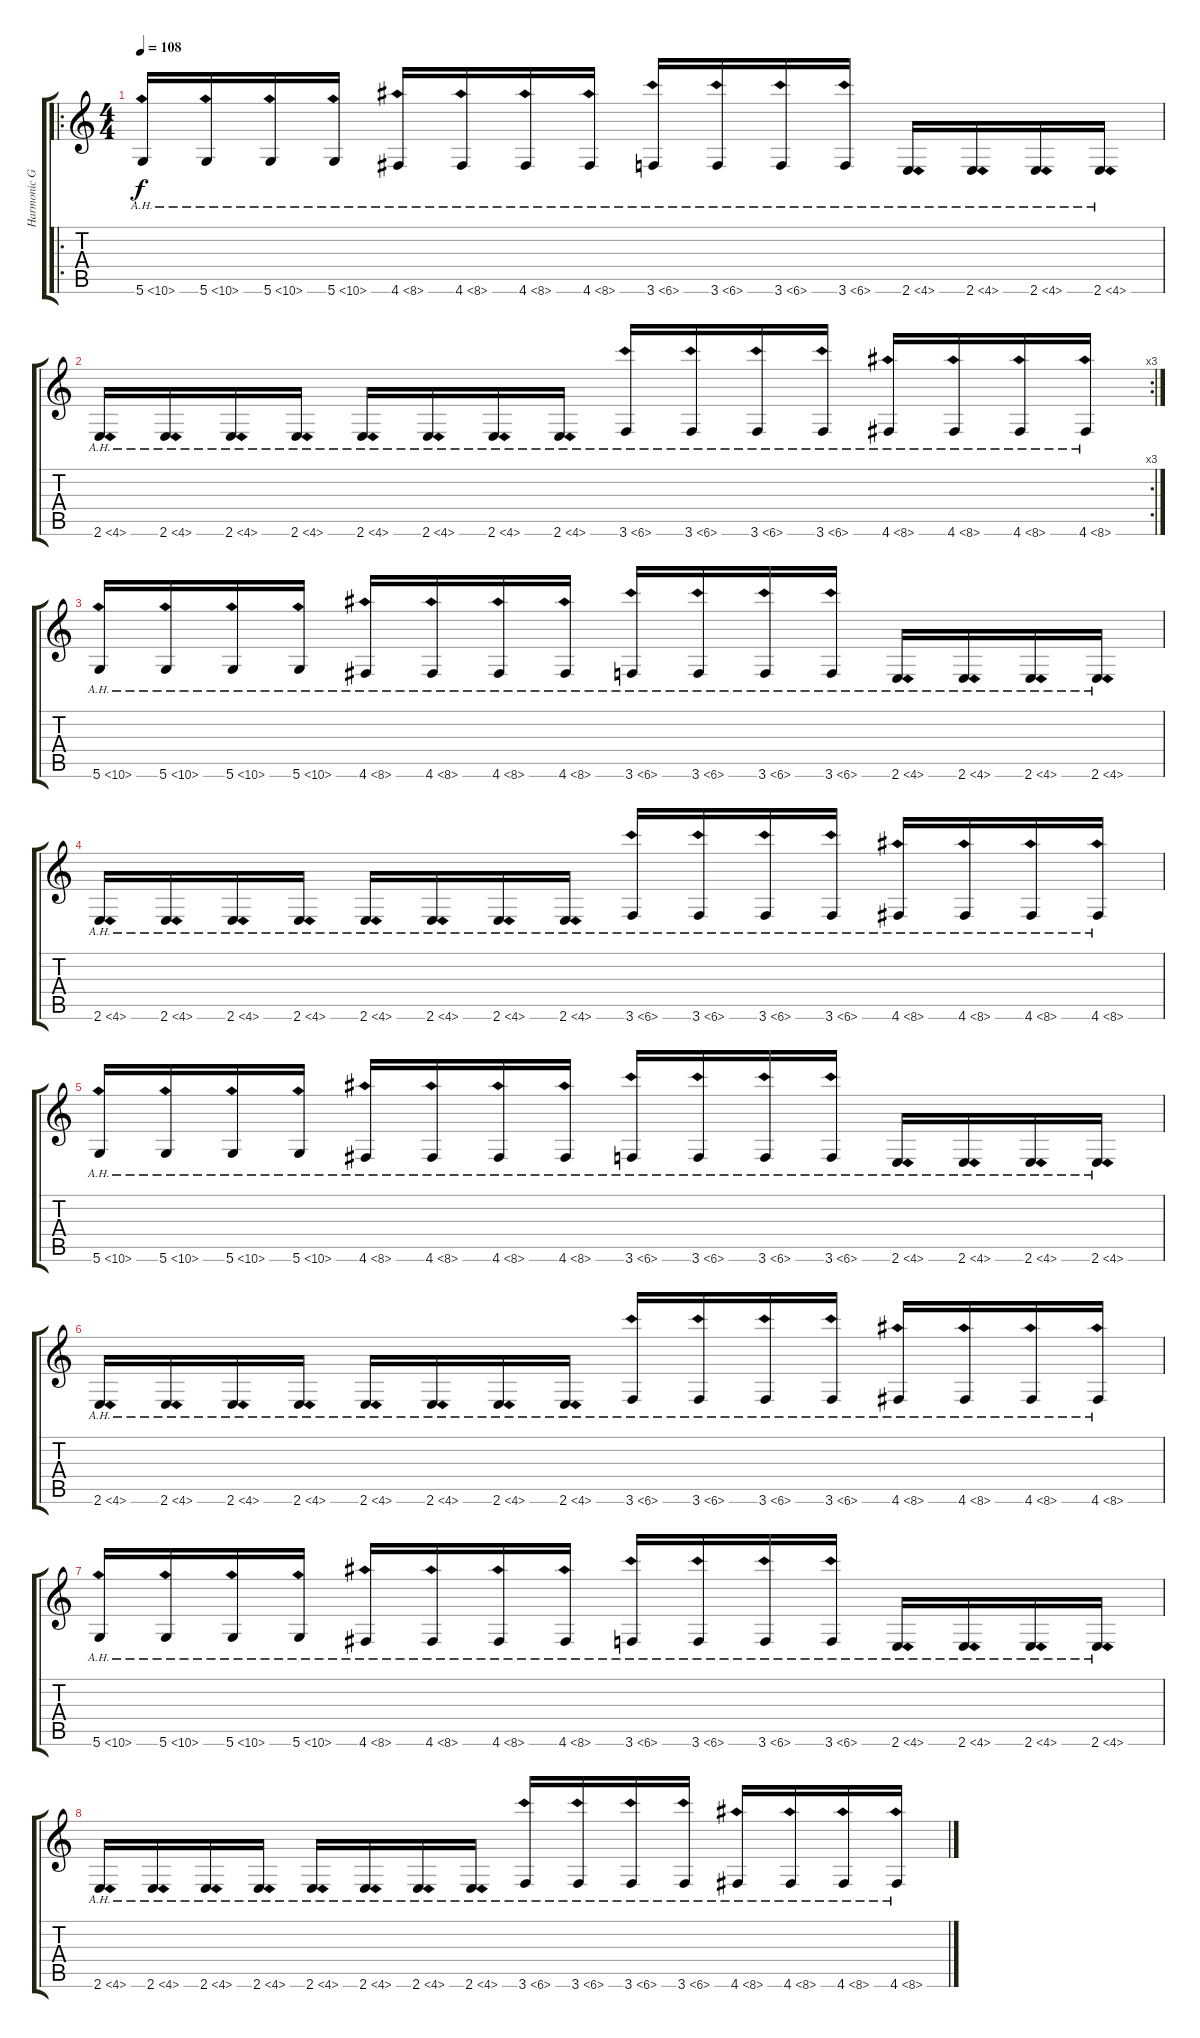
\track ("Harmonic Guitar" "Harmonic G") {instrument guitarharmonics}
\staff {score tabs}
\tuning (D4 A3 F3 C3 G2 D2) {hide}
\ro
\ts (4 4)
\tempo 108
\clef g2
\ks c
5.6{ah 5}.16{dy f instrument guitarharmonics} 5.6{ah 5}.16 5.6{ah 5}.16 5.6{ah 5}.16 4.6{ah 4}.16 4.6{ah 4}.16 4.6{ah 4}.16 4.6{ah 4}.16 3.6{ah 3}.16 3.6{ah 3}.16 3.6{ah 3}.16 3.6{ah 3}.16 2.6{ah 2}.16 2.6{ah 2}.16 2.6{ah 2}.16 2.6{ah 2}.16 |
\rc 3
2.6{ah 2}.16 2.6{ah 2}.16 2.6{ah 2}.16 2.6{ah 2}.16 2.6{ah 2}.16 2.6{ah 2}.16 2.6{ah 2}.16 2.6{ah 2}.16 3.6{ah 3}.16 3.6{ah 3}.16 3.6{ah 3}.16 3.6{ah 3}.16 4.6{ah 4}.16 4.6{ah 4}.16 4.6{ah 4}.16 4.6{ah 4}.16 |
5.6{ah 5}.16 5.6{ah 5}.16 5.6{ah 5}.16 5.6{ah 5}.16 4.6{ah 4}.16 4.6{ah 4}.16 4.6{ah 4}.16 4.6{ah 4}.16 3.6{ah 3}.16 3.6{ah 3}.16 3.6{ah 3}.16 3.6{ah 3}.16 2.6{ah 2}.16 2.6{ah 2}.16 2.6{ah 2}.16 2.6{ah 2}.16 |
2.6{ah 2}.16 2.6{ah 2}.16 2.6{ah 2}.16 2.6{ah 2}.16 2.6{ah 2}.16 2.6{ah 2}.16 2.6{ah 2}.16 2.6{ah 2}.16 3.6{ah 3}.16 3.6{ah 3}.16 3.6{ah 3}.16 3.6{ah 3}.16 4.6{ah 4}.16 4.6{ah 4}.16 4.6{ah 4}.16 4.6{ah 4}.16 |
5.6{ah 5}.16 5.6{ah 5}.16 5.6{ah 5}.16 5.6{ah 5}.16 4.6{ah 4}.16 4.6{ah 4}.16 4.6{ah 4}.16 4.6{ah 4}.16 3.6{ah 3}.16 3.6{ah 3}.16 3.6{ah 3}.16 3.6{ah 3}.16 2.6{ah 2}.16 2.6{ah 2}.16 2.6{ah 2}.16 2.6{ah 2}.16 |
2.6{ah 2}.16 2.6{ah 2}.16 2.6{ah 2}.16 2.6{ah 2}.16 2.6{ah 2}.16 2.6{ah 2}.16 2.6{ah 2}.16 2.6{ah 2}.16 3.6{ah 3}.16 3.6{ah 3}.16 3.6{ah 3}.16 3.6{ah 3}.16 4.6{ah 4}.16 4.6{ah 4}.16 4.6{ah 4}.16 4.6{ah 4}.16 |
5.6{ah 5}.16 5.6{ah 5}.16 5.6{ah 5}.16 5.6{ah 5}.16 4.6{ah 4}.16 4.6{ah 4}.16 4.6{ah 4}.16 4.6{ah 4}.16 3.6{ah 3}.16 3.6{ah 3}.16 3.6{ah 3}.16 3.6{ah 3}.16 2.6{ah 2}.16 2.6{ah 2}.16 2.6{ah 2}.16 2.6{ah 2}.16 |
2.6{ah 2}.16 2.6{ah 2}.16 2.6{ah 2}.16 2.6{ah 2}.16 2.6{ah 2}.16 2.6{ah 2}.16 2.6{ah 2}.16 2.6{ah 2}.16 3.6{ah 3}.16 3.6{ah 3}.16 3.6{ah 3}.16 3.6{ah 3}.16 4.6{ah 4}.16 4.6{ah 4}.16 4.6{ah 4}.16 4.6{ah 4}.16
